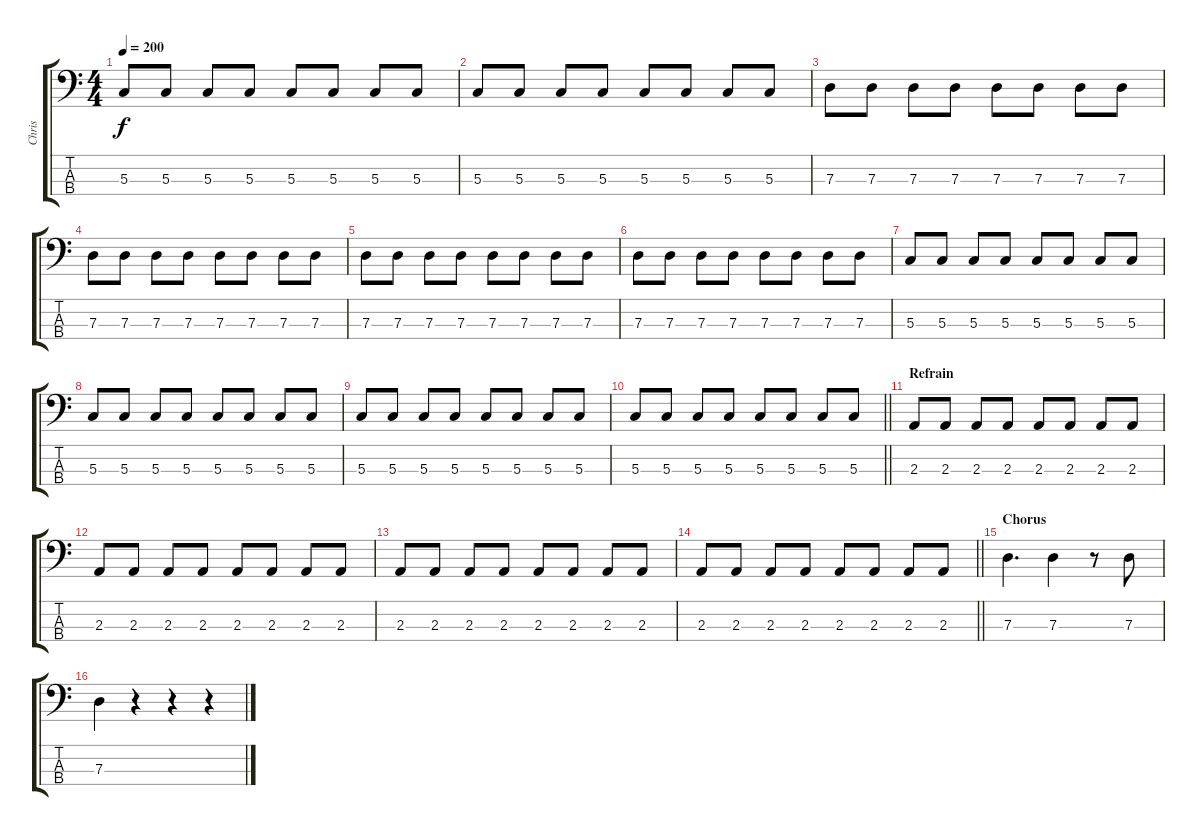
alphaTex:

\track ("Chris" "Chris") {instrument electricbasspick}
\staff {score tabs}
\tuning (F2 C2 G1 D1) {hide}
\ts (4 4)
\tempo 200
\clef f4
\ks c
5.3.8{dy f} 5.3.8 5.3.8 5.3.8 5.3.8 5.3.8 5.3.8 5.3.8 |
5.3.8 5.3.8 5.3.8 5.3.8 5.3.8 5.3.8 5.3.8 5.3.8 |
7.3.8 7.3.8 7.3.8 7.3.8 7.3.8 7.3.8 7.3.8 7.3.8 |
7.3.8 7.3.8 7.3.8 7.3.8 7.3.8 7.3.8 7.3.8 7.3.8 |
7.3.8 7.3.8 7.3.8 7.3.8 7.3.8 7.3.8 7.3.8 7.3.8 |
7.3.8 7.3.8 7.3.8 7.3.8 7.3.8 7.3.8 7.3.8 7.3.8 |
5.3.8 5.3.8 5.3.8 5.3.8 5.3.8 5.3.8 5.3.8 5.3.8 |
5.3.8 5.3.8 5.3.8 5.3.8 5.3.8 5.3.8 5.3.8 5.3.8 |
5.3.8 5.3.8 5.3.8 5.3.8 5.3.8 5.3.8 5.3.8 5.3.8 |
\barLineRight lightlight
5.3.8 5.3.8 5.3.8 5.3.8 5.3.8 5.3.8 5.3.8 5.3.8 |
\section ("" "Refrain")
2.3.8 2.3.8 2.3.8 2.3.8 2.3.8 2.3.8 2.3.8 2.3.8 |
2.3.8 2.3.8 2.3.8 2.3.8 2.3.8 2.3.8 2.3.8 2.3.8 |
2.3.8 2.3.8 2.3.8 2.3.8 2.3.8 2.3.8 2.3.8 2.3.8 |
\barLineRight lightlight
2.3.8 2.3.8 2.3.8 2.3.8 2.3.8 2.3.8 2.3.8 2.3.8 |
\section ("" "Chorus")
7.3.4{d} 7.3.4 r.8 7.3.8 |
7.3.4 r.4 r.4 r.4
